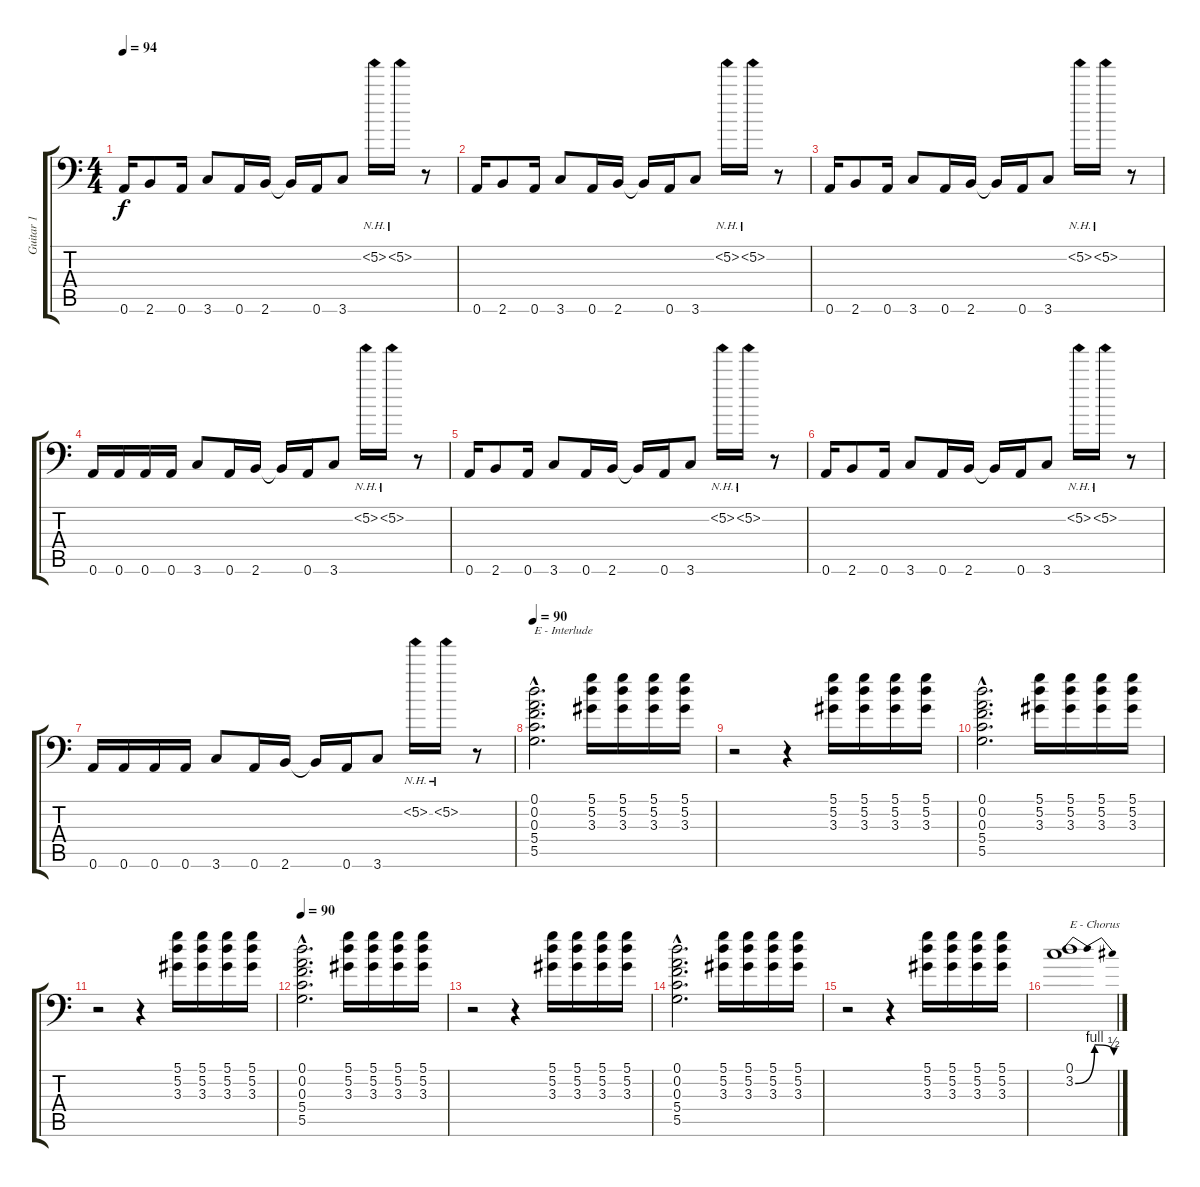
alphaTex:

\track ("Guitar 1" "Guitar 1") {instrument distortionguitar}
\staff {score tabs}
\tuning (D4 A3 F3 G2 D2 A1) {hide}
\ts (4 4)
\tempo 94
\clef f4
\ks c
0.6.16{dy f} 2.6.8 0.6.16 3.6.8 0.6.16 2.6.16 2.6{t}.16 0.6.16 3.6.8 5.2{nh}.16 5.2{nh}.16 r.8 |
0.6.16 2.6.8 0.6.16 3.6.8 0.6.16 2.6.16 2.6{t}.16 0.6.16 3.6.8 5.2{nh}.16 5.2{nh}.16 r.8 |
0.6.16 2.6.8 0.6.16 3.6.8 0.6.16 2.6.16 2.6{t}.16 0.6.16 3.6.8 5.2{nh}.16 5.2{nh}.16 r.8 |
0.6.16 0.6.16 0.6.16 0.6.16 3.6.8 0.6.16 2.6.16 2.6{t}.16 0.6.16 3.6.8 5.2{nh}.16 5.2{nh}.16 r.8 |
0.6.16 2.6.8 0.6.16 3.6.8 0.6.16 2.6.16 2.6{t}.16 0.6.16 3.6.8 5.2{nh}.16 5.2{nh}.16 r.8 |
0.6.16 2.6.8 0.6.16 3.6.8 0.6.16 2.6.16 2.6{t}.16 0.6.16 3.6.8 5.2{nh}.16 5.2{nh}.16 r.8 |
0.6.16 0.6.16 0.6.16 0.6.16 3.6.8 0.6.16 2.6.16 2.6{t}.16 0.6.16 3.6.8 5.2{nh}.16 5.2{nh}.16 r.8 |
\tempo 90
(0.1{hac} 0.2{hac} 0.3{hac} 5.4{hac} 5.5{hac}).2{d txt "E - Interlude"} (5.1 5.2 3.3).16 (5.1 5.2 3.3).16 (5.1 5.2 3.3).16 (5.1 5.2 3.3).16 |
r.2 r.4 (5.1 5.2 3.3).16 (5.1 5.2 3.3).16 (5.1 5.2 3.3).16 (5.1 5.2 3.3).16 |
(0.1{hac} 0.2{hac} 0.3{hac} 5.4{hac} 5.5{hac}).2{d} (5.1 5.2 3.3).16 (5.1 5.2 3.3).16 (5.1 5.2 3.3).16 (5.1 5.2 3.3).16 |
r.2 r.4 (5.1 5.2 3.3).16 (5.1 5.2 3.3).16 (5.1 5.2 3.3).16 (5.1 5.2 3.3).16 |
\tempo 90
(0.1{hac} 0.2{hac} 0.3{hac} 5.4{hac} 5.5{hac}).2{d} (5.1 5.2 3.3).16 (5.1 5.2 3.3).16 (5.1 5.2 3.3).16 (5.1 5.2 3.3).16 |
r.2 r.4 (5.1 5.2 3.3).16 (5.1 5.2 3.3).16 (5.1 5.2 3.3).16 (5.1 5.2 3.3).16 |
(0.1{hac} 0.2{hac} 0.3{hac} 5.4{hac} 5.5{hac}).2{d} (5.1 5.2 3.3).16 (5.1 5.2 3.3).16 (5.1 5.2 3.3).16 (5.1 5.2 3.3).16 |
r.2 r.4 (5.1 5.2 3.3).16 (5.1 5.2 3.3).16 (5.1 5.2 3.3).16 (5.1 5.2 3.3).16 |
(0.1 3.2{be (bendrelease 0 0 7 4 45 4 60 2)}).1{txt "E - Chorus"}
